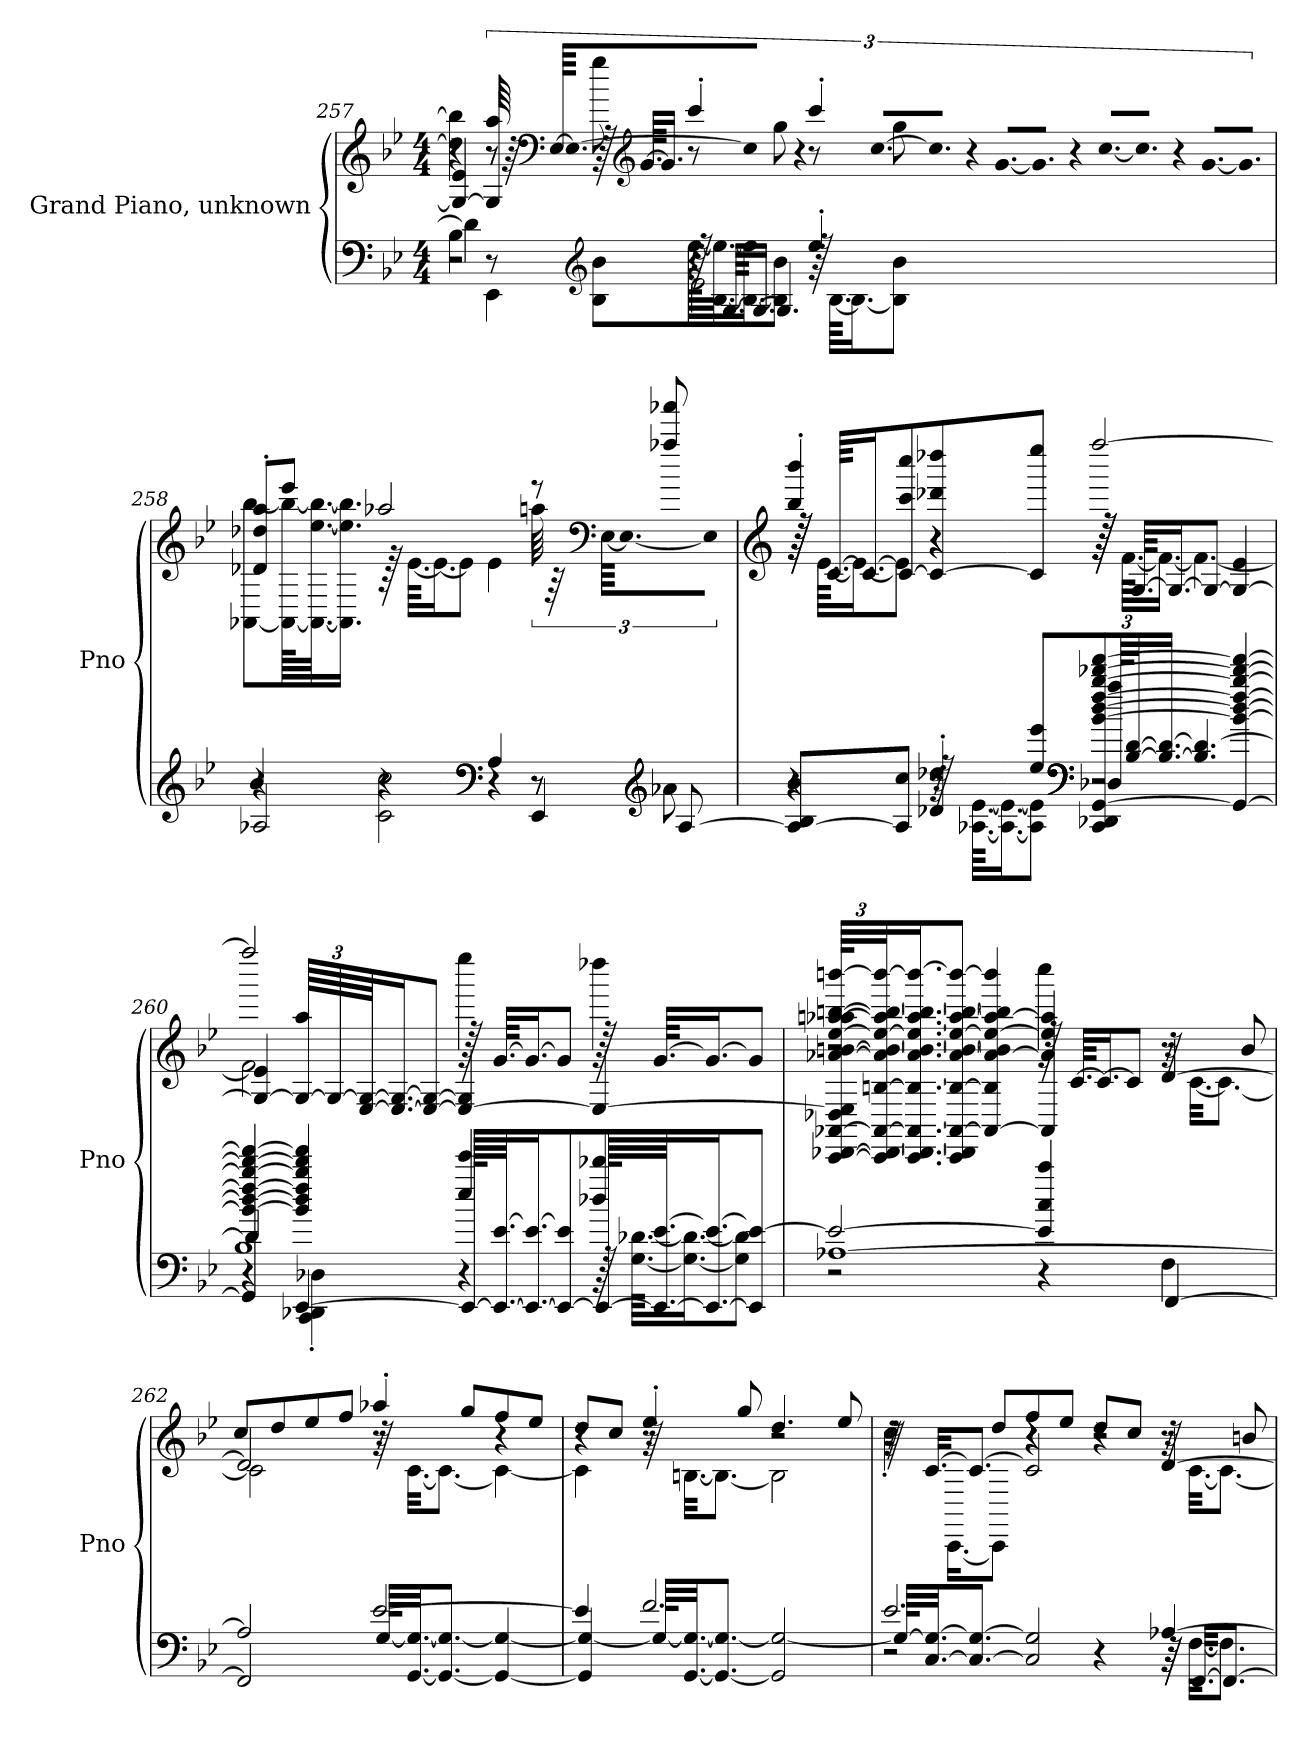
**kern	**kern
*part1	*part1
*staff2	*staff1
*I"Grand Piano, unknown	*
*I'Pno	*
!!LO:LB:g=z
*clefF4	*clefG2
*k[b-e-]	*k[b-e-]
*M4/4	*M4/4
=257	=257
*^	*^
*	*^	*	*^
*	*	*^	*	*	*
2r	4B-\	2r	4d-\]	4r	4dd-\] 4bb-\]	4G/_ 4e-/
.	8r	.	4EE-\	8r	8r	96G/] 96aa/
.	.	.	.	.	.	96r
*	*	*	*	*clefF4	*	*
.	.	.	.	.	.	[96E-/KKLL
.	.	.	.	.	.	16.E-/J_
*clefG2	*	*	*	*	*	*
.	8B-\ 8b-\L	.	.	128r	8gg\	8E-/J]
*	*	*	*	*clefG2	*	*
.	.	.	.	[64.g/KKLL	.	.
.	.	.	.	16.g/JJ]	.	.
4r	[128ee-\KLLL	128r	2e-\	4ccc'/	8r	128r
.	[64.B-\ 64.ee-\_JJ	[64.G/KKLL	.	.	.	[64.cc/KKLL
.	16.B-\_ 16.ee-\]J	16.G/JJ_	.	.	.	16.cc/JJ]
.	8B-\] 8b-\J	4.G/]	.	.	8gg\	128r
.	.	.	.	.	.	[64.g/KKLL
.	.	.	.	.	.	16.g/JJ]
4ee-'/	128r	.	.	4ccc'/	8r	128r
.	[64.B-\KKLL	.	.	.	.	[64.cc/KKLL
.	16.B-\J_	.	.	.	.	16.cc/JJ]
.	8B-\] 8b-\J	.	.	.	8gg\	128r
.	.	.	.	.	.	[64.g/KKLL
.	.	.	.	.	.	16.g/JJ]
*	*	*v	*v	*	*	*
*	*	*	*	*v	*v
!!LO:PB:g=z
=258	=258	=258	=258	=258
2A-X/	4r	4b-/	8d-X/' 8dd-X/' 8aa/'L	[8AA-X\ [8bb-\L
.	.	.	8eee-/J	128AA-\_ 128bb-\_KLLL
.	.	.	.	64.AA-\_ [64.ee-\ 64.bb-\_JJ
.	.	.	.	16.AA-\] 16.ee-\] 16.bb-\]JJ
.	2c\ 2cc\	4r	2aa-X/	128r
.	.	.	.	[64.e-\KKLL
.	.	.	.	16.e-\J_
.	.	.	.	8e-\J]
*clefF4	*	*	*	*
4r	.	4A-/	.	4e-\
4EE-/	8r	8r	8r	96aan\
.	.	.	.	96r
*	*	*	*clefF4	*
.	.	.	.	[96E-\KKLL
.	.	.	.	16.E-\J_
*clefG2	*	*	*	*
.	8a-X\	[8A-/	8aa-X/ 8aaa-X/	8E-\J]
*	*	*	*v	*v
!!LO:LB:g=z
=259	=259	=259	=259
*	*	*	*clefG2
*	*	*	*^
*	*	*	*	*^
4r	4r	8A-/_ 8B-/ 8b-/L	4bb-/' 4bbb-/'	128r	128r
.	.	.	.	[64.e-\KKLL	[64.c/KKLL
.	.	.	.	16.e-\J_	16.c/J_
.	.	8A-/] 8cc/J	.	8e-\J]	8c/_ 8ccc/ 8cccc/
4d-X/' 4dd-X/'	128r	8r	4r	4r	8c/_ 8ddd-X/ 8dddd-X/
.	[64.A-X\ [64.e-\KKLL	.	.	.	.
.	16.A-\_ 16.e-\_J	.	.	.	.
.	8A-\] 8e-\]J	8ee-/ 8eee-/L	.	.	8c/] 8eeee-/J
*clefF4	*	*	*	*	*
*	*	*Xbrackettup	*	*	*
4CC/ 4DD-X/ [4GG/ [4b-/ [4dd-/ [4ff/ [4bb-/ [4ddd-X/ [4fff/	2r	96D-X/ 96aa/KLL	[2ffff/	128r	128r
.	.	.	.	[64.f\KKLL	[64.G/KKLL
.	.	[48B-/ [48d-/J	.	.	.
.	.	16.B-/_ 16.d-/_JJ	.	16.f\JJ_	16.G/J_
.	.	4.B-/] 4.d-/_	.	4.f\_	8G/J_
4GG/_ 4b-/_ 4dd-/_ 4ff/_ 4bb-/_ 4ddd-/_ 4fff/_	.	.	.	.	4G/_ 4e-/
!!LO:LB:g=z	!!	!!
=260	=260	=260	=260	=260	=260
*	*	*^	*	*	*
4GG/] 4b-/_ 4dd-/_ 4ff/_ 4bb-/_ 4ddd-/_ 4fff/_	1B-	4d-/]	4r	2ffff/]	2f\]	4G/_ 4e-/
*	*	*	*	*	*	*Xbrackettup
4b-/] 4dd-/] 4ff/] 4bb-/] 4ddd-/] 4fff/]	.	[4EE-/	4CC\' 4DD-X\' 4D-X\'	.	.	96G/_ 96aa/LLLL
.	.	.	.	.	.	96G/_
.	.	.	.	.	.	[96E-/ 96G/_JJ
.	.	.	.	.	.	16.E-/_ 16.G/_J
.	.	.	.	.	.	8E-/_ 8G/_J
4ee-/ 4eee-/	.	128EE-/KLLLL_	4r	128r	4eeee-\	4E-/_ 4G/]
.	.	64.EE-/_ [64.e-/JJ	.	[64.g/KKLL	.	.
.	.	16.EE-/_ 16.e-/_J	.	16.g/J_	.	.
.	.	8EE-/_ 8e-/]	.	8g/J]	.	.
4dd-X/ 4ddd-X/	.	128EE-/KLLL_	128r	128r	4dddd-X\	4E-/_
.	.	64.EE-/_ [64.e-/JJ	[64.G\ [64.d-X\KKLL	[64.g/KKLL	.	.
.	.	16.EE-/_ 16.e-/_J	16.G\_ 16.d-\_J	16.g/J_	.	.
.	.	8EE-/] 8e-/_J	8G\] 8d-\]J	8g/J]	.	.
*	*	*v	*v	*	*	*
!!LO:PB:g=z	!!	!!
=261	=261	=261	=261	=261	=261
[1A-X	2r	2e-/_	2r	2r	[96CC/ [96DD-X/ [96AA-X/ 96D-X/ 96E-/] [96a-X/ [96bn/ [96ee-/ [96aa-X/ 96aan/ [96bbn/ [96bbbn/KLLL
.	.	.	.	.	48CC/_ 48DD-/_ 48AA-/_ [48Bn/ 48a-/_ 48b/_ 48ee-/_ 48aa-/_ 48bb/_ 48bbb/_J
.	.	.	.	.	16.CC/_ 16.DD-/_ 16.AA-/_ 16.B/_ 16.a-/_ 16.b/_ 16.ee-/_ 16.aa-/_ 16.bb/_ 16.bbb/_J
.	.	.	.	.	8CC/] 8DD-/] 8AA-/_ 8B/_ 8a-/_ 8b/_ 8ee-/_ 8aa-/_ 8bb/_ 8bbb/_J
.	.	.	.	.	4AA-/_ 4B/] 4a-/_ 4b/] 4ee-/_ 4aa-/_ 4bb/] 4bbb/]
.	4r	4e-/] 4cc/ 4ccc/	128r	4cccc\	4AA-/] 4a-/] 4ee-/] 4aa-/]
.	.	.	[64.c/KKLL	.	.
.	.	.	16.c/J_	.	.
.	.	.	8c/J]	.	.
.	4F\	[4FF/	[4d/	64r	8r
.	.	.	.	[32.c\KKL	.
.	.	.	.	8.c\J_	.
.	.	.	.	.	8b/
*	*v	*v	*	*	*
=262	=262	=262	=262	=262
2A-/]	2FF/]	2d/]	2c\]	8cc/L
.	.	.	.	8dd/
.	.	.	.	8ee-/
.	.	.	.	8ff/J
[2e-/	[64G/KLLL	4aa-X'/	64r	8r
.	[32.GG/ 32.G/_JJ	.	[32.c\KKL	.
.	8.GG/_ 8.G/_J	.	8.c\J_	.
.	.	.	.	8gg/L
.	4GG/_ 4G/_	4r	4c\_	8ff/
.	.	.	.	8ee-/J
!!LO:LB:g=z	!!	!!
=263	=263	=263	=263	=263
4e-/]	4GG/] 4G/_	4r	4c\]	8dd/L
.	.	.	.	8cc/J
2.f/	64G/KLLL_	4ee-'/	64r	8r
.	[32.GG/ 32.G/_JJ	.	[32.Bn\KKL	.
.	8.GG/_ 8.G/_J	.	8.B\J_	.
.	.	.	.	8gg/
.	2GG/] 2G/_	2r	2B\]	4.dd/
.	.	.	.	8ee-/
=264	=264	=264	=264	=264
*	*^	*	*	*^
2.e-/	2r	64G/KLLL_	8r	4cc'\	64r	32r
.	.	[32.C/ 32.G/_JJ	.	.	[32.c/KKL	.
.	.	.	.	.	.	[16.CC\KL
.	.	8.C/_ 8.G/_J	.	.	8.c/J_	.
.	.	.	8dd/L	.	.	8CC\J]
.	.	2C/] 2G/]	8ff/	4r	2c/]	4r
.	.	.	8ee-/J	.	.	.
.	4r	.	8dd/L	4r	.	2r
.	.	.	8cc/J	.	.	.
[4A-X/	64r	64r	8r	64r	[4d/	.
.	[32.F\KKL	[32.FF/KKL	.	[32.c\KKL	.	.
.	8.F\J]	8.FF/J_	.	8.c\J_	.	.
.	.	.	8bn/	.	.	.
*v	*v	*v	*	*	*	*
*	*v	*v	*v	*v
=	=
*-	*-
